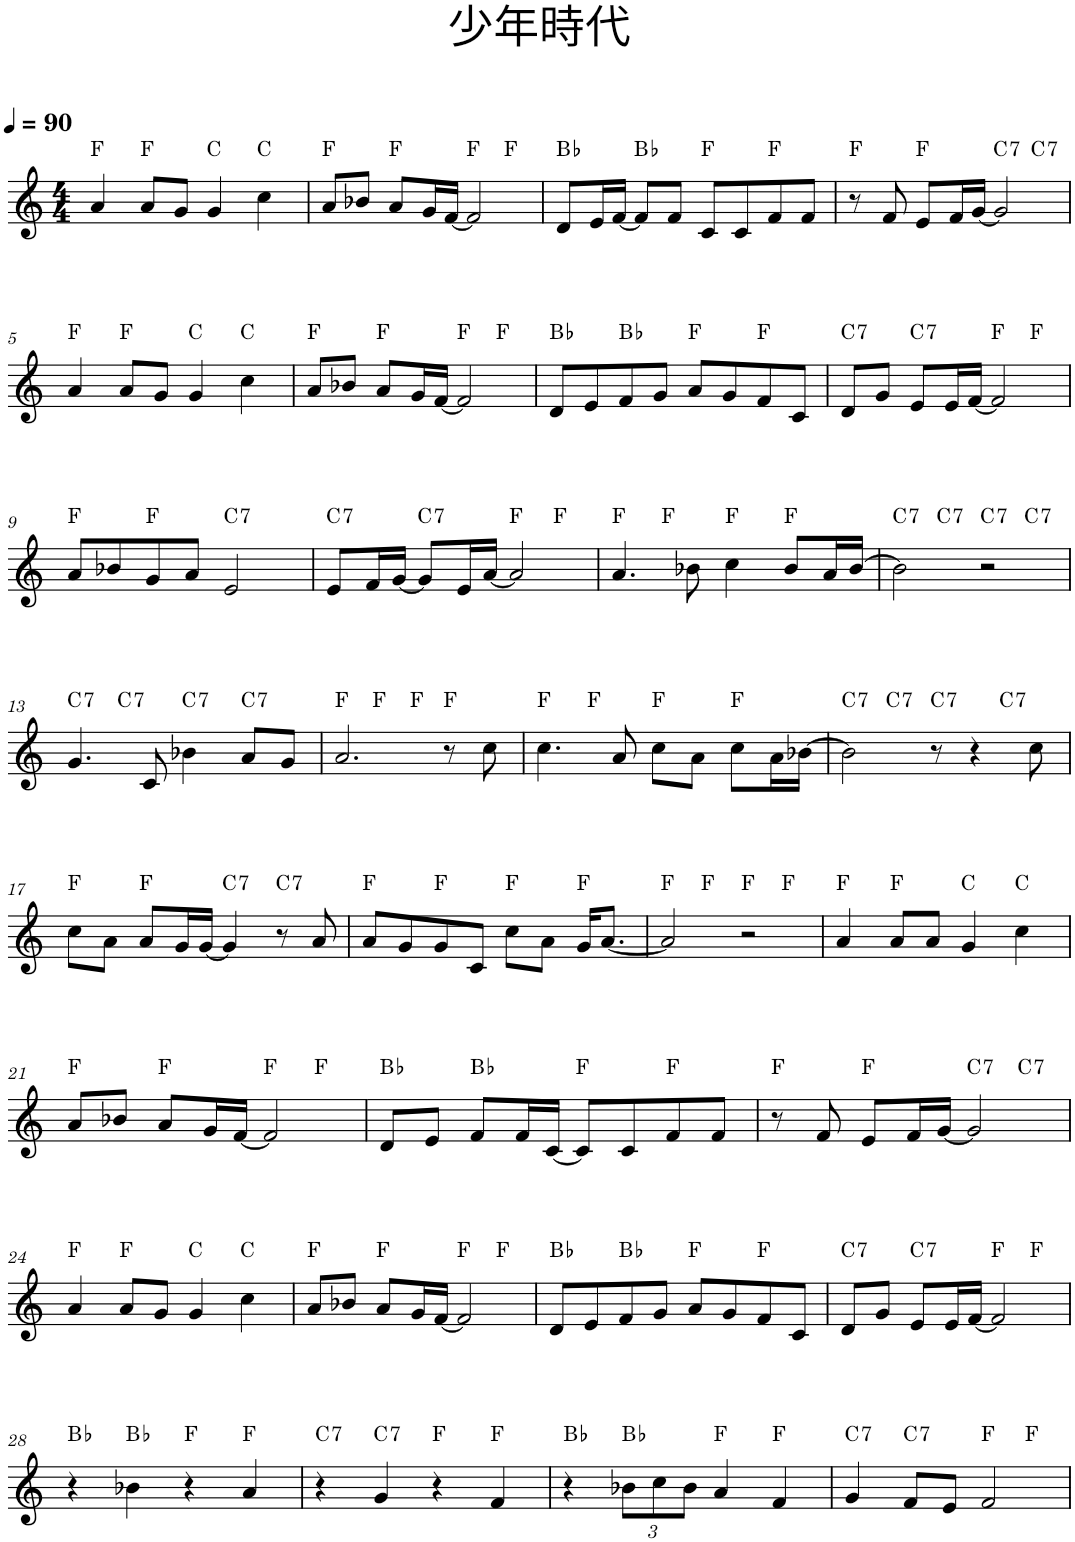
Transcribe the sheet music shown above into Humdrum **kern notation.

**kern	**harte
*part1	*part1
*staff1	*
*I"Piano	*
*I'Pno.	*
*clefG2	*
*k[]	*
*M4/4	*
*MM90	*
=1	=1
4a/	F:maj
8a/L	F:maj
8g/J	.
4g/	C:maj
4cc\	C:maj
=2	=2
*^	*
8a/L	2.ryy	F:maj
8b-X/J	.	.
8a/L	.	F:maj
16g/L	.	.
[16f/JJ	.	.
2f/]	.	F:maj
.	4ryy	F:maj
=3	=3	=3
!	!	!LO:H:kt=♭
*v	*v	*
8d/L	.
16e/L	.
[16f/JJ	.
!	!LO:H:kt=♭
8f/L]	.
8f/J	.
8c/L	F:maj
8c/	.
8f/	F:maj
8f/J	.
=4	=4
*^	*
8r	2.ryy	F:maj
8f/	.	.
8e/L	.	F:maj
16f/L	.	.
[16g/JJ	.	.
!	!	!LO:H:kt=7
2g/]	.	C:7
!	!	!LO:H:kt=7
.	4ryy	C:7
*v	*v	*
!!LO:LB:g=z
=5	=5
4a/	F:maj
8a/L	F:maj
8g/J	.
4g/	C:maj
4cc\	C:maj
=6	=6
*^	*
8a/L	2.ryy	F:maj
8b-X/J	.	.
8a/L	.	F:maj
16g/L	.	.
[16f/JJ	.	.
2f/]	.	F:maj
.	4ryy	F:maj
=7	=7	=7
!	!	!LO:H:kt=♭
*v	*v	*
8d/L	.
8e/	.
!	!LO:H:kt=♭
8f/	.
8g/J	.
8a/L	F:maj
8g/	.
8f/	F:maj
8c/J	.
=8	=8
!	!LO:H:kt=7
*^	*
8d/L	2.ryy	C:7
8g/J	.	.
!	!	!LO:H:kt=7
8e/L	.	C:7
16e/L	.	.
[16f/JJ	.	.
2f/]	.	F:maj
.	4ryy	F:maj
*v	*v	*
!!LO:LB:g=z
=9	=9
8a/L	F:maj
8b-X/	.
8g/	F:maj
8a/J	.
!	!LO:H:kt=7
2e/	C:7
=10	=10
!	!LO:H:kt=7
*^	*
8e/L	2.ryy	C:7
16f/L	.	.
[16g/JJ	.	.
!	!	!LO:H:kt=7
8g/L]	.	C:7
16e/L	.	.
[16a/JJ	.	.
2a/]	.	F:maj
.	4ryy	F:maj
=11	=11	=11
4.a/	4ryy	F:maj
.	2.ryy	F:maj
8b-X\	.	.
4cc\	.	F:maj
8b-/L	.	F:maj
16a/L	.	.
[16b-/JJ	.	.
=12	=12	=12
!	!	!LO:H:kt=7
*	*^	*
2b-\]	4ryy	2.ryy	C:7
!	!	!	!LO:H:kt=7
.	2.ryy	.	C:7
!	!	!	!LO:H:kt=7
2r	.	.	C:7
!	!	!	!LO:H:kt=7
.	.	4ryy	C:7
!!LO:LB:g=z	!!	!!
=13	=13	=13	=13
!	!	!	!LO:H:kt=7
*	*v	*v	*
4.g/	4ryy	C:7
!	!	!LO:H:kt=7
.	2.ryy	C:7
8c/	.	.
!	!	!LO:H:kt=7
4b-X\	.	C:7
!	!	!LO:H:kt=7
8a/L	.	C:7
8g/J	.	.
=14	=14	=14
*	*^	*
2.a/	4ryy	2ryy	F:maj
.	2.ryy	.	F:maj
.	.	2ryy	F:maj
8r	.	.	F:maj
8cc\	.	.	.
*	*v	*v	*
=15	=15	=15
4.cc\	4ryy	F:maj
.	2.ryy	F:maj
8a/	.	.
8cc\L	.	F:maj
8a\J	.	.
8cc\L	.	F:maj
16a\L	.	.
[16b-X\JJ	.	.
=16	=16	=16
!	!	!LO:H:kt=7
*	*^	*
2b-\]	4ryy	2.ryy	C:7
!	!	!	!LO:H:kt=7
.	2.ryy	.	C:7
!	!	!	!LO:H:kt=7
8r	.	.	C:7
4r	.	.	.
!	!	!	!LO:H:kt=7
.	.	4ryy	C:7
8cc\	.	.	.
*v	*v	*v	*
!!LO:LB:g=z
=17	=17
8cc\L	F:maj
8a\J	.
8a/L	F:maj
16g/L	.
[16g/JJ	.
!	!LO:H:kt=7
4g/]	C:7
!	!LO:H:kt=7
8r	C:7
8a/	.
=18	=18
8a/L	F:maj
8g/	.
8g/	F:maj
8c/J	.
8cc\L	F:maj
8a\J	.
16g/KL	F:maj
[8.a/J	.
=19	=19
*^	*
*	*^	*
2a/]	4ryy	2.ryy	F:maj
.	2.ryy	.	F:maj
2r	.	.	F:maj
.	.	4ryy	F:maj
*v	*v	*v	*
=20	=20
4a/	F:maj
8a/L	F:maj
8a/J	.
4g/	C:maj
4cc\	C:maj
!!LO:LB:g=z
=21	=21
*^	*
8a/L	2.ryy	F:maj
8b-X/J	.	.
8a/L	.	F:maj
16g/L	.	.
[16f/JJ	.	.
2f/]	.	F:maj
.	4ryy	F:maj
=22	=22	=22
!	!	!LO:H:kt=♭
*v	*v	*
8d/L	.
8e/J	.
!	!LO:H:kt=♭
8f/L	.
16f/L	.
[16c/JJ	.
8c/L]	F:maj
8c/	.
8f/	F:maj
8f/J	.
=23	=23
*^	*
8r	2.ryy	F:maj
8f/	.	.
8e/L	.	F:maj
16f/L	.	.
[16g/JJ	.	.
!	!	!LO:H:kt=7
2g/]	.	C:7
!	!	!LO:H:kt=7
.	4ryy	C:7
*v	*v	*
!!LO:LB:g=z
=24	=24
4a/	F:maj
8a/L	F:maj
8g/J	.
4g/	C:maj
4cc\	C:maj
=25	=25
*^	*
8a/L	2.ryy	F:maj
8b-X/J	.	.
8a/L	.	F:maj
16g/L	.	.
[16f/JJ	.	.
2f/]	.	F:maj
.	4ryy	F:maj
=26	=26	=26
!	!	!LO:H:kt=♭
*v	*v	*
8d/L	.
8e/	.
!	!LO:H:kt=♭
8f/	.
8g/J	.
8a/L	F:maj
8g/	.
8f/	F:maj
8c/J	.
=27	=27
!	!LO:H:kt=7
*^	*
8d/L	2.ryy	C:7
8g/J	.	.
!	!	!LO:H:kt=7
8e/L	.	C:7
16e/L	.	.
[16f/JJ	.	.
2f/]	.	F:maj
.	4ryy	F:maj
!!LO:LB:g=z	!!
=28	=28	=28
!	!	!LO:H:kt=♭
*v	*v	*
4r	.
!	!LO:H:kt=♭
4b-X\	.
4r	F:maj
4a/	F:maj
=29	=29
!	!LO:H:kt=7
4r	C:7
!	!LO:H:kt=7
4g/	C:7
4r	F:maj
4f/	F:maj
=30	=30
!	!LO:H:kt=♭
4r	.
*Xbrackettup	*
!	!LO:H:kt=♭
12b-X\L	.
12cc\	.
12b-\J	.
4a/	F:maj
4f/	F:maj
=31	=31
!	!LO:H:kt=7
*^	*
4g/	2.ryy	C:7
!	!	!LO:H:kt=7
8f/L	.	C:7
8e/J	.	.
2f/	.	F:maj
.	4ryy	F:maj
*v	*v	*
=	=
*-	*-
